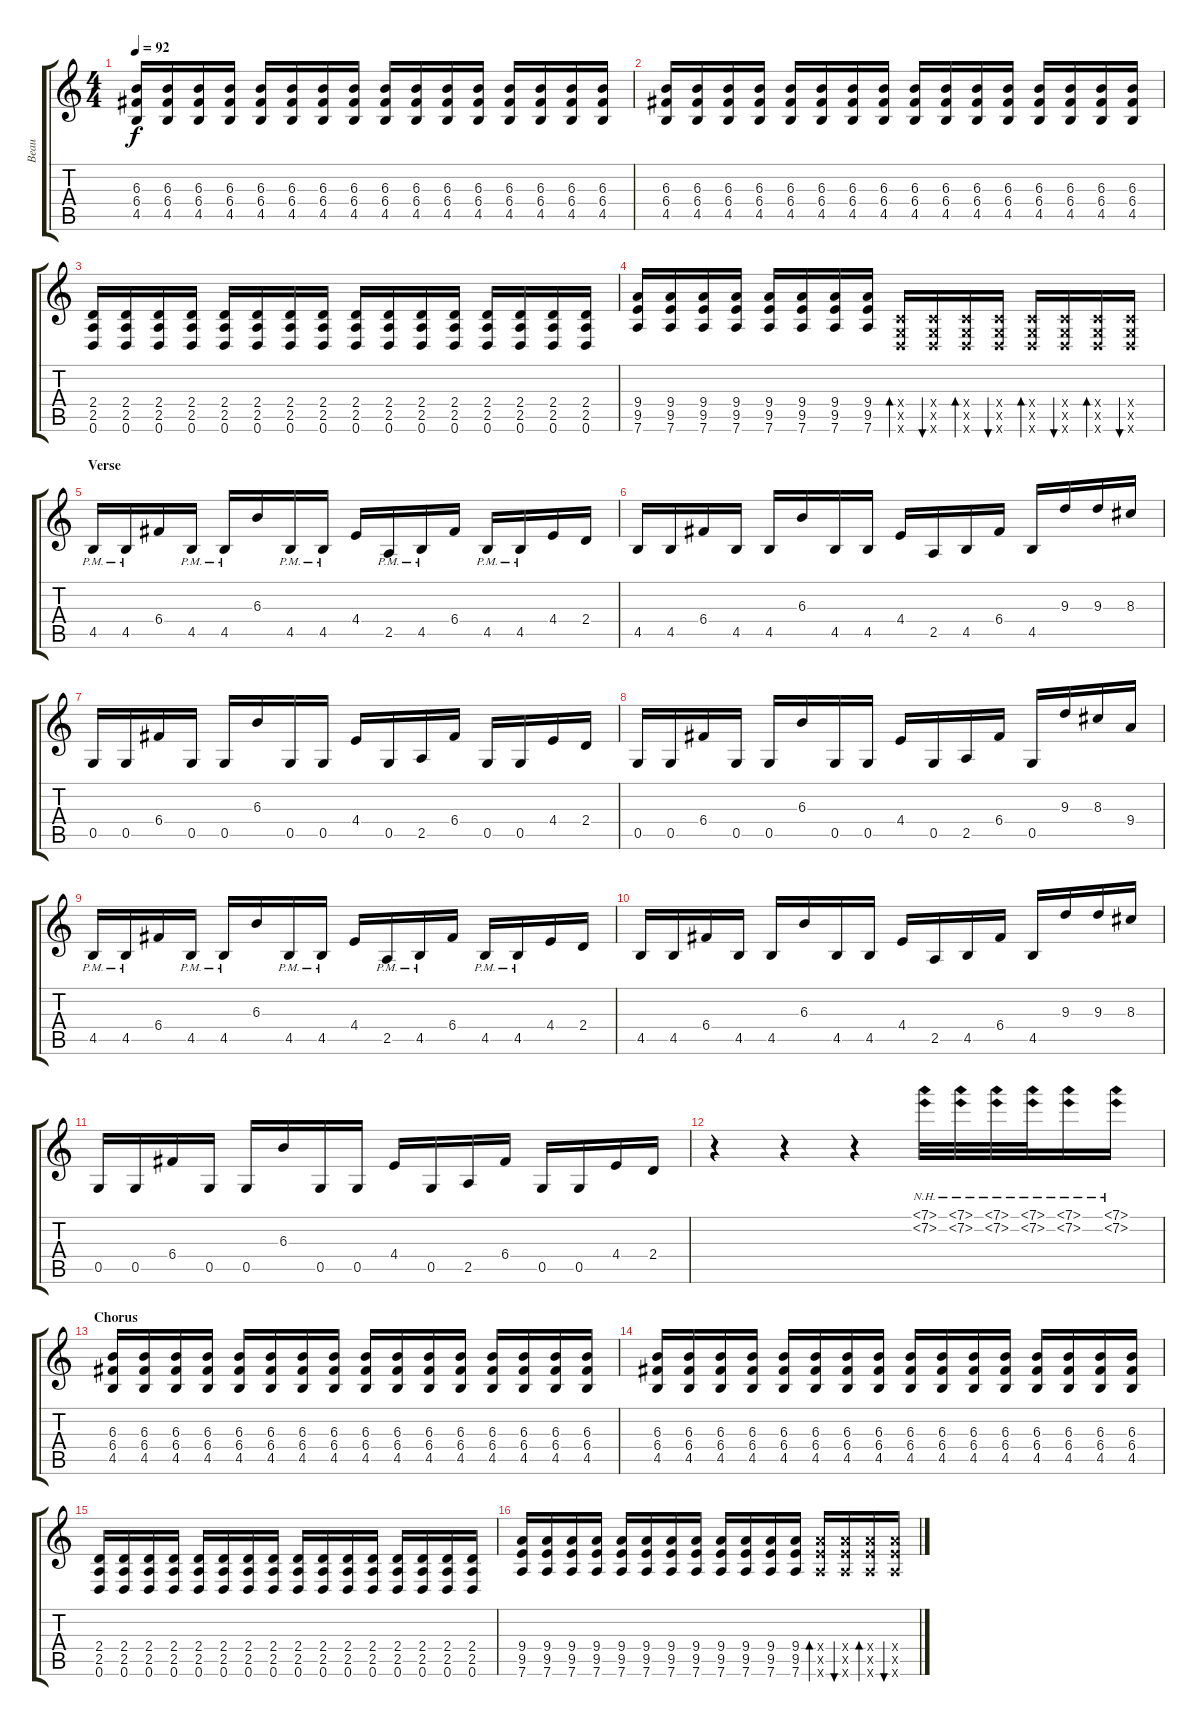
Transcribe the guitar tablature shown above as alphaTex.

\track ("Beau" "Beau") {instrument distortionguitar}
\staff {score tabs}
\tuning (D4 A3 F3 C3 G2 D2) {hide}
\ts (4 4)
\tempo 92
\clef g2
\ks c
(6.3 6.4 4.5).16{dy f instrument distortionguitar} (6.3 6.4 4.5).16 (6.3 6.4 4.5).16 (6.3 6.4 4.5).16 (6.3 6.4 4.5).16 (6.3 6.4 4.5).16 (6.3 6.4 4.5).16 (6.3 6.4 4.5).16 (6.3 6.4 4.5).16 (6.3 6.4 4.5).16 (6.3 6.4 4.5).16 (6.3 6.4 4.5).16 (6.3 6.4 4.5).16 (6.3 6.4 4.5).16 (6.3 6.4 4.5).16 (6.3 6.4 4.5).16 |
(6.3 6.4 4.5).16 (6.3 6.4 4.5).16 (6.3 6.4 4.5).16 (6.3 6.4 4.5).16 (6.3 6.4 4.5).16 (6.3 6.4 4.5).16 (6.3 6.4 4.5).16 (6.3 6.4 4.5).16 (6.3 6.4 4.5).16 (6.3 6.4 4.5).16 (6.3 6.4 4.5).16 (6.3 6.4 4.5).16 (6.3 6.4 4.5).16 (6.3 6.4 4.5).16 (6.3 6.4 4.5).16 (6.3 6.4 4.5).16 |
(2.4 2.5 0.6).16 (2.4 2.5 0.6).16 (2.4 2.5 0.6).16 (2.4 2.5 0.6).16 (2.4 2.5 0.6).16 (2.4 2.5 0.6).16 (2.4 2.5 0.6).16 (2.4 2.5 0.6).16 (2.4 2.5 0.6).16 (2.4 2.5 0.6).16 (2.4 2.5 0.6).16 (2.4 2.5 0.6).16 (2.4 2.5 0.6).16 (2.4 2.5 0.6).16 (2.4 2.5 0.6).16 (2.4 2.5 0.6).16 |
(9.4 9.5 7.6).16 (9.4 9.5 7.6).16 (9.4 9.5 7.6).16 (9.4 9.5 7.6).16 (9.4 9.5 7.6).16 (9.4 9.5 7.6).16 (9.4 9.5 7.6).16 (9.4 9.5 7.6).16 (0.4{x} 0.5{x} 0.6{x}).16{bd 60} (0.4{x} 0.5{x} 0.6{x}).16{bu 60} (0.4{x} 0.5{x} 0.6{x}).16{bd 60} (0.4{x} 0.5{x} 0.6{x}).16{bu 60} (0.4{x} 0.5{x} 0.6{x}).16{bd 60} (0.4{x} 0.5{x} 0.6{x}).16{bu 60} (0.4{x} 0.5{x} 0.6{x}).16{bd 60} (0.4{x} 0.5{x} 0.6{x}).16{bu 60} |
\section ("" "Verse")
4.5{pm}.16 4.5{pm}.16 6.4.16 4.5{pm}.16 4.5{pm}.16 6.3.16 4.5{pm}.16 4.5{pm}.16 4.4.16 2.5{pm}.16 4.5{pm}.16 6.4.16 4.5{pm}.16 4.5{pm}.16 4.4.16 2.4.16 |
4.5.16 4.5.16 6.4.16 4.5.16 4.5.16 6.3.16 4.5.16 4.5.16 4.4.16 2.5.16 4.5.16 6.4.16 4.5.16 9.3.16 9.3.16 8.3.16 |
0.5.16 0.5.16 6.4.16 0.5.16 0.5.16 6.3.16 0.5.16 0.5.16 4.4.16 0.5.16 2.5.16 6.4.16 0.5.16 0.5.16 4.4.16 2.4.16 |
0.5.16 0.5.16 6.4.16 0.5.16 0.5.16 6.3.16 0.5.16 0.5.16 4.4.16 0.5.16 2.5.16 6.4.16 0.5.16 9.3.16 8.3.16 9.4.16 |
4.5{pm}.16 4.5{pm}.16 6.4.16 4.5{pm}.16 4.5{pm}.16 6.3.16 4.5{pm}.16 4.5{pm}.16 4.4.16 2.5{pm}.16 4.5{pm}.16 6.4.16 4.5{pm}.16 4.5{pm}.16 4.4.16 2.4.16 |
4.5.16 4.5.16 6.4.16 4.5.16 4.5.16 6.3.16 4.5.16 4.5.16 4.4.16 2.5.16 4.5.16 6.4.16 4.5.16 9.3.16 9.3.16 8.3.16 |
0.5.16 0.5.16 6.4.16 0.5.16 0.5.16 6.3.16 0.5.16 0.5.16 4.4.16 0.5.16 2.5.16 6.4.16 0.5.16 0.5.16 4.4.16 2.4.16 |
r.4 r.4 r.4 (7.1{nh} 7.2{nh}).32 (7.1{nh} 7.2{nh}).32 (7.1{nh} 7.2{nh}).32 (7.1{nh} 7.2{nh}).32 (7.1{nh} 7.2{nh}).16 (7.1{nh} 7.2{nh}).16 |
\section ("" "Chorus")
(6.3 6.4 4.5).16 (6.3 6.4 4.5).16 (6.3 6.4 4.5).16 (6.3 6.4 4.5).16 (6.3 6.4 4.5).16 (6.3 6.4 4.5).16 (6.3 6.4 4.5).16 (6.3 6.4 4.5).16 (6.3 6.4 4.5).16 (6.3 6.4 4.5).16 (6.3 6.4 4.5).16 (6.3 6.4 4.5).16 (6.3 6.4 4.5).16 (6.3 6.4 4.5).16 (6.3 6.4 4.5).16 (6.3 6.4 4.5).16 |
(6.3 6.4 4.5).16 (6.3 6.4 4.5).16 (6.3 6.4 4.5).16 (6.3 6.4 4.5).16 (6.3 6.4 4.5).16 (6.3 6.4 4.5).16 (6.3 6.4 4.5).16 (6.3 6.4 4.5).16 (6.3 6.4 4.5).16 (6.3 6.4 4.5).16 (6.3 6.4 4.5).16 (6.3 6.4 4.5).16 (6.3 6.4 4.5).16 (6.3 6.4 4.5).16 (6.3 6.4 4.5).16 (6.3 6.4 4.5).16 |
(2.4 2.5 0.6).16 (2.4 2.5 0.6).16 (2.4 2.5 0.6).16 (2.4 2.5 0.6).16 (2.4 2.5 0.6).16 (2.4 2.5 0.6).16 (2.4 2.5 0.6).16 (2.4 2.5 0.6).16 (2.4 2.5 0.6).16 (2.4 2.5 0.6).16 (2.4 2.5 0.6).16 (2.4 2.5 0.6).16 (2.4 2.5 0.6).16 (2.4 2.5 0.6).16 (2.4 2.5 0.6).16 (2.4 2.5 0.6).16 |
(9.4 9.5 7.6).16 (9.4 9.5 7.6).16 (9.4 9.5 7.6).16 (9.4 9.5 7.6).16 (9.4 9.5 7.6).16 (9.4 9.5 7.6).16 (9.4 9.5 7.6).16 (9.4 9.5 7.6).16 (9.4 9.5 7.6).16 (9.4 9.5 7.6).16 (9.4 9.5 7.6).16 (9.4 9.5 7.6).16 (9.4{x} 9.5{x} 7.6{x}).16{bd 60} (9.4{x} 9.5{x} 7.6{x}).16{bu 60} (9.4{x} 9.5{x} 7.6{x}).16{bd 60} (9.4{x} 9.5{x} 7.6{x}).16{bu 60}
